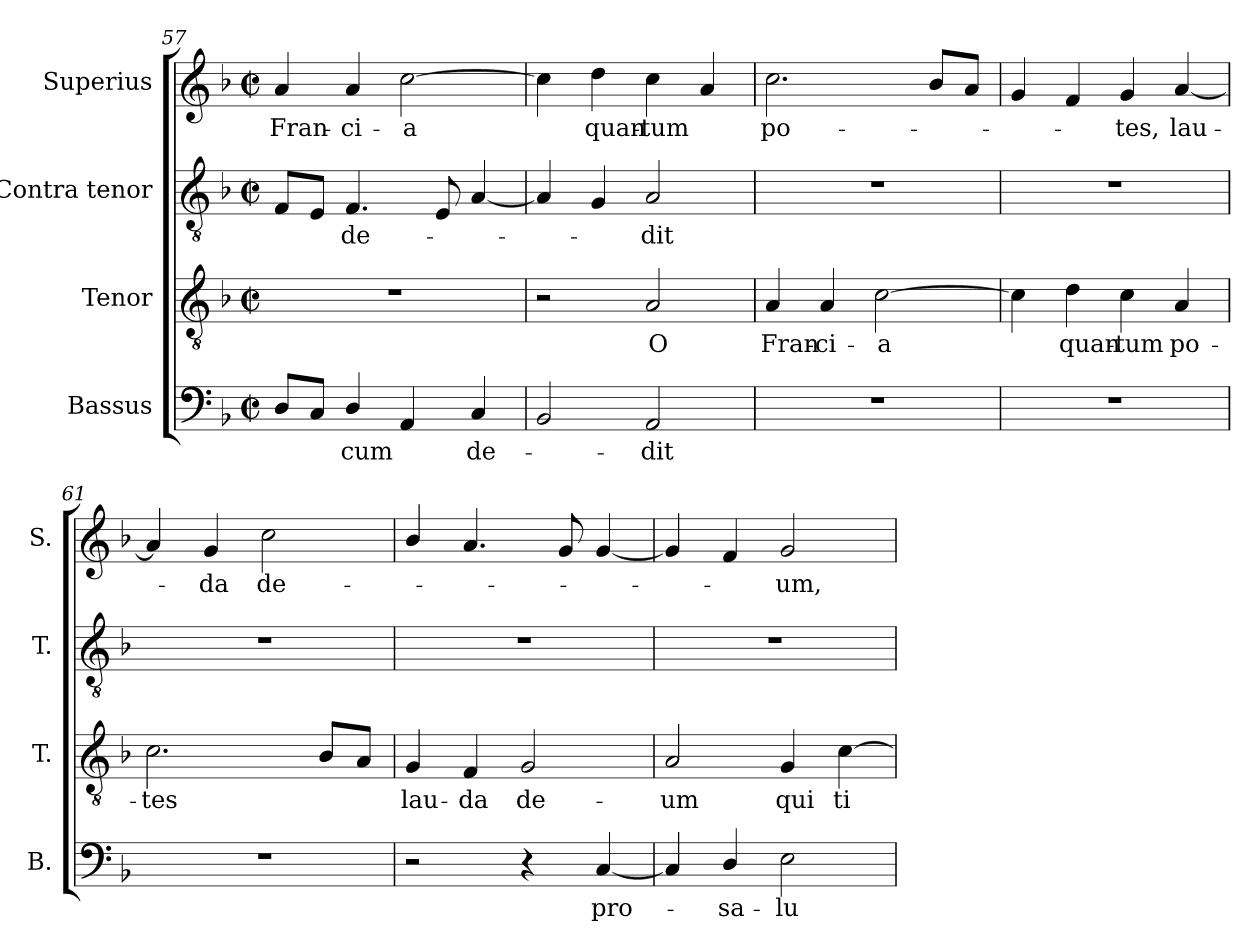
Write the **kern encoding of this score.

**kern	**text	**kern	**text	**kern	**text	**kern	**text
*part4	*part4	*part3	*part3	*part2	*part2	*part1	*part1
*staff4	*staff4	*staff3	*staff3	*staff2	*staff2	*staff1	*staff1
*I"Bassus	*	*I"Tenor	*	*I"Contra tenor	*	*I"Superius	*
*I'B.	*	*I'T.	*	*I'T.	*	*I'S.	*
*clefF4	*	*clefGv2	*	*clefGv2	*	*clefG2	*
*	*	*ITrd7c12	*	*ITrd7c12	*	*	*
*k[b-]	*	*k[b-]	*	*k[b-]	*	*k[b-]	*
*F:	*	*F:	*	*F:	*	*F:	*
*M2/2	*	*M2/2	*	*M2/2	*	*M2/2	*
*met(c|)	*	*met(c|)	*	*met(c|)	*	*met(c|)	*
=57	=57	=57	=57	=57	=57	=57	=57
!	!	!	!	!	!	!	!LO:LY:b:color=#000000
8Di/L	.	1r	.	8FFi/L	.	4ai/	Fran-
8Ci/J	.	.	.	8EEi/J	.	.	.
!	!LO:LY:b:color=#000000	!	!	!	!	!	!
!	!	!	!	!	!LO:LY:b:color=#000000	!	!
!	!	!	!	!	!	!	!LO:LY:b:color=#000000
4Di/	-cum	.	.	4.FFi/	de-	4ai/	-ci-
!	!	!	!	!	!	!	!LO:LY:b:color=#000000
4AAi/	.	.	.	.	.	[2cci\	-a
.	.	.	.	8EEi/	.	.	.
!	!LO:LY:b:color=#000000	!	!	!	!	!	!
4Ci/	de-	.	.	[4AAi/	.	.	.
=58	=58	=58	=58	=58	=58	=58	=58
2BB-i/	.	2r	.	4AAi/]	.	4cci\]	.
!	!	!	!	!	!	!	!LO:LY:b:color=#000000
.	.	.	.	4GGi/	.	4ddi\	quan-
!	!LO:LY:b:color=#000000	!	!	!	!	!	!
!	!	!	!LO:LY:b:color=#000000	!	!	!	!
!	!	!	!	!	!LO:LY:b:color=#000000	!	!
!	!	!	!	!	!	!	!LO:LY:b:color=#000000
2AAi/	-dit	2AAi/	O	2AAi/	-dit	4cci\	-tum
.	.	.	.	.	.	4ai/	.
!!LO:LB:g=z
=59	=59	=59	=59	=59	=59	=59	=59
!	!	!	!LO:LY:b:color=#000000	!	!	!	!
!	!	!	!	!	!	!	!LO:LY:b:color=#000000
1r	.	4AAi/	Fran-	1r	.	2.cci\	po-
!	!	!	!LO:LY:b:color=#000000	!	!	!	!
.	.	4AAi/	-ci-	.	.	.	.
!	!	!	!LO:LY:b:color=#000000	!	!	!	!
.	.	[2Ci\	-a	.	.	.	.
.	.	.	.	.	.	8b-i/L	.
.	.	.	.	.	.	8ai/J	.
=60	=60	=60	=60	=60	=60	=60	=60
1r	.	4Ci\]	.	1r	.	4gi/	.
!	!	!	!LO:LY:b:color=#000000	!	!	!	!
.	.	4Di\	quan-	.	.	4fi/	.
!	!	!	!LO:LY:b:color=#000000	!	!	!	!
!	!	!	!	!	!	!	!LO:LY:b:color=#000000
.	.	4Ci\	-tum	.	.	4gi/	-tes,
!	!	!	!LO:LY:b:color=#000000	!	!	!	!
!	!	!	!	!	!	!	!LO:LY:b:color=#000000
.	.	4AAi/	po-	.	.	[4ai/	lau-
=61	=61	=61	=61	=61	=61	=61	=61
!	!	!	!LO:LY:b:color=#000000	!	!	!	!
1r	.	2.Ci\	-tes	1r	.	4ai/]	.
!	!	!	!	!	!	!	!LO:LY:b:color=#000000
.	.	.	.	.	.	4gi/	-da
!	!	!	!	!	!	!	!LO:LY:b:color=#000000
.	.	.	.	.	.	2cci\	de-
.	.	8BB-i/L	.	.	.	.	.
.	.	8AAi/J	.	.	.	.	.
=62	=62	=62	=62	=62	=62	=62	=62
!	!	!	!LO:LY:b:color=#000000	!	!	!	!
2r	.	4GGi/	lau-	1r	.	4b-i/	.
!	!	!	!LO:LY:b:color=#000000	!	!	!	!
.	.	4FFi/	-da	.	.	4.ai/	.
!	!	!	!LO:LY:b:color=#000000	!	!	!	!
4r	.	2GGi/	de-	.	.	.	.
.	.	.	.	.	.	8gi/	.
!	!LO:LY:b:color=#000000	!	!	!	!	!	!
[4Ci/	pro-	.	.	.	.	[4gi/	.
=63	=63	=63	=63	=63	=63	=63	=63
!	!	!	!LO:LY:b:color=#000000	!	!	!	!
4Ci/]	.	2AAi/	-um	1r	.	4gi/]	.
!	!LO:LY:b:color=#000000	!	!	!	!	!	!
4Di/	-sa-	.	.	.	.	4fi/	.
!	!LO:LY:b:color=#000000	!	!	!	!	!	!
!	!	!	!LO:LY:b:color=#000000	!	!	!	!
!	!	!	!	!	!	!	!LO:LY:b:color=#000000
2Ei\	-lu-	4GGi/	qui	.	.	2gi/	-um,
!	!	!	!LO:LY:b:color=#000000	!	!	!	!
.	.	[4Ci\	ti-	.	.	.	.
=	=	=	=	=	=	=	=
*-	*-	*-	*-	*-	*-	*-	*-
